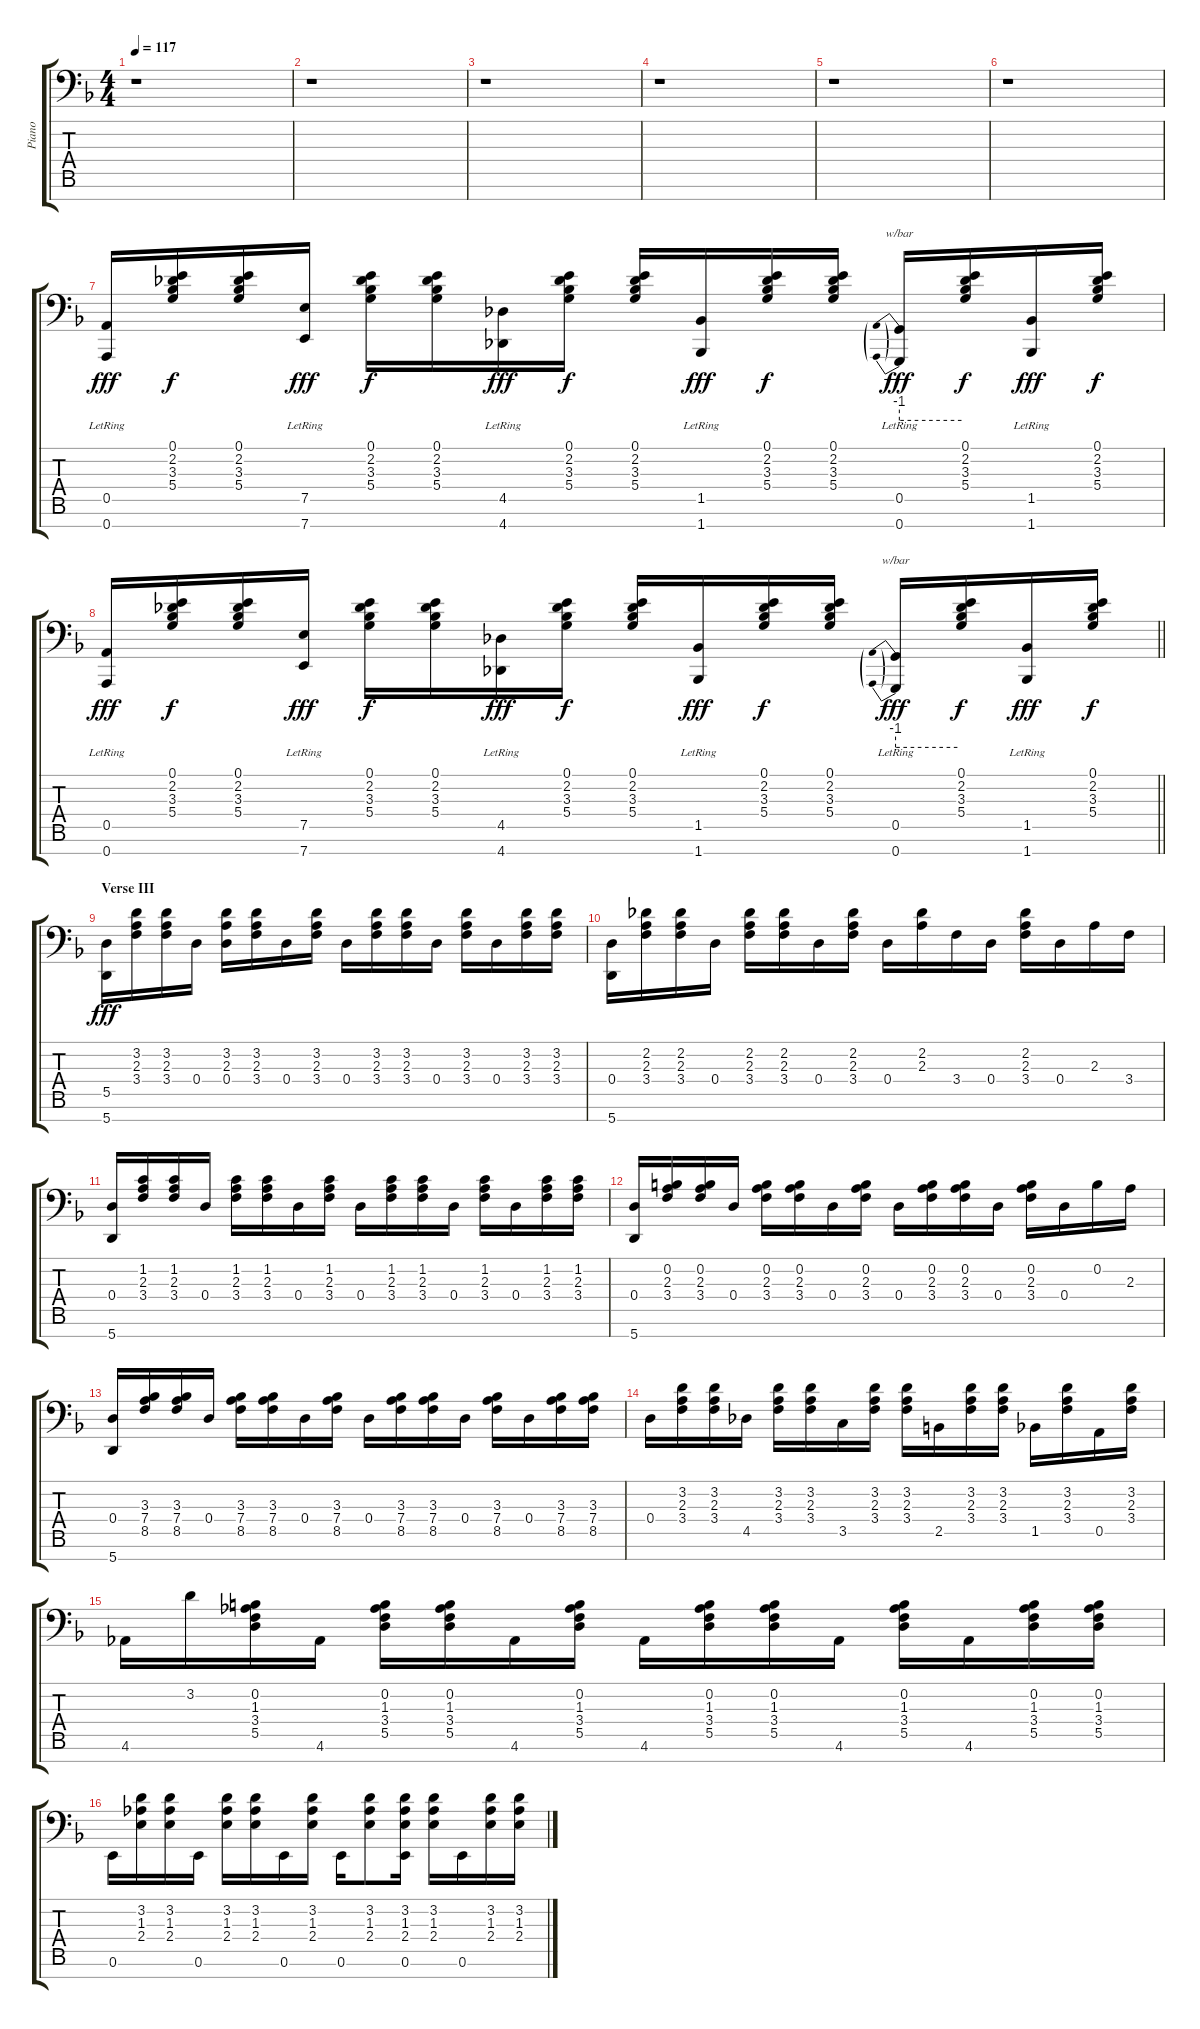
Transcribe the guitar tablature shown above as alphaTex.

\track ("Piano" "Piano") {instrument acousticgrandpiano}
\staff {score tabs}
\tuning (E4 B3 G3 D3 A2 E2 A1) {hide}
\ts (4 4)
\tempo 117
\clef f4
\ks f
r.1{dy fff} |
r.1 |
r.1 |
r.1 |
r.1 |
r.1 |
(0.5{lr} 0.7{lr}).16 (0.1 2.2 3.3 5.4).16{dy f} (0.1 2.2 3.3 5.4).16 (7.5{lr} 7.7{lr}).16{dy fff} (0.1 2.2 3.3 5.4).16{dy f} (0.1 2.2 3.3 5.4).16 (4.5{lr} 4.7{lr}).16{dy fff} (0.1 2.2 3.3 5.4).16{dy f} (0.1 2.2 3.3 5.4).16 (1.5{lr} 1.7{lr}).16{dy fff} (0.1 2.2 3.3 5.4).16{dy f} (0.1 2.2 3.3 5.4).16 (0.5{lr} 0.7{lr}).16{tbe (predive default 0 -4 60 -4) dy fff} (0.1 2.2 3.3 5.4).16{dy f} (1.5{lr} 1.7{lr}).16{dy fff} (0.1 2.2 3.3 5.4).16{dy f} |
\barLineRight lightlight
(0.5{lr} 0.7{lr}).16{dy fff} (0.1 2.2 3.3 5.4).16{dy f} (0.1 2.2 3.3 5.4).16 (7.5{lr} 7.7{lr}).16{dy fff} (0.1 2.2 3.3 5.4).16{dy f} (0.1 2.2 3.3 5.4).16 (4.5{lr} 4.7{lr}).16{dy fff} (0.1 2.2 3.3 5.4).16{dy f} (0.1 2.2 3.3 5.4).16 (1.5{lr} 1.7{lr}).16{dy fff} (0.1 2.2 3.3 5.4).16{dy f} (0.1 2.2 3.3 5.4).16 (0.5{lr} 0.7{lr}).16{tbe (predive default 0 -4 60 -4) dy fff} (0.1 2.2 3.3 5.4).16{dy f} (1.5{lr} 1.7{lr}).16{dy fff} (0.1 2.2 3.3 5.4).16{dy f} |
\section ("" "Verse III")
(5.5 5.7).16{dy fff} (3.2 2.3 3.4).16 (3.2 2.3 3.4).16 0.4.16 (3.2 2.3 0.4).16 (3.2 2.3 3.4).16 0.4.16 (3.2 2.3 3.4).16 0.4.16 (3.2 2.3 3.4).16 (3.2 2.3 3.4).16 0.4.16 (3.2 2.3 3.4).16 0.4.16 (3.2 2.3 3.4).16 (3.2 2.3 3.4).16 |
(0.4 5.7).16 (2.2 2.3 3.4).16 (2.2 2.3 3.4).16 0.4.16 (2.2 2.3 3.4).16 (2.2 2.3 3.4).16 0.4.16 (2.2 2.3 3.4).16 0.4.16 (2.2 2.3).16 3.4.16 0.4.16 (2.2 2.3 3.4).16 0.4.16 2.3.16 3.4.16 |
(0.4 5.7).16 (1.2 2.3 3.4).16 (1.2 2.3 3.4).16 0.4.16 (1.2 2.3 3.4).16 (1.2 2.3 3.4).16 0.4.16 (1.2 2.3 3.4).16 0.4.16 (1.2 2.3 3.4).16 (1.2 2.3 3.4).16 0.4.16 (1.2 2.3 3.4).16 0.4.16 (1.2 2.3 3.4).16 (1.2 2.3 3.4).16 |
(0.4 5.7).16 (0.2 2.3 3.4).16 (0.2 2.3 3.4).16 0.4.16 (0.2 2.3 3.4).16 (0.2 2.3 3.4).16 0.4.16 (0.2 2.3 3.4).16 0.4.16 (0.2 2.3 3.4).16 (0.2 2.3 3.4).16 0.4.16 (0.2 2.3 3.4).16 0.4.16 0.2.16 2.3.16 |
(0.4 5.7).16 (3.3 7.4 8.5).16 (3.3 7.4 8.5).16 0.4.16 (3.3 7.4 8.5).16 (3.3 7.4 8.5).16 0.4.16 (3.3 7.4 8.5).16 0.4.16 (3.3 7.4 8.5).16 (3.3 7.4 8.5).16 0.4.16 (3.3 7.4 8.5).16 0.4.16 (3.3 7.4 8.5).16 (3.3 7.4 8.5).16 |
0.4.16 (3.2 2.3 3.4).16 (3.2 2.3 3.4).16 4.5.16 (3.2 2.3 3.4).16 (3.2 2.3 3.4).16 3.5.16 (3.2 2.3 3.4).16 (3.2 2.3 3.4).16 2.5.16 (3.2 2.3 3.4).16 (3.2 2.3 3.4).16 1.5.16 (3.2 2.3 3.4).16 0.5.16 (3.2 2.3 3.4).16 |
4.6.16 3.2.16 (0.2 1.3 3.4 5.5).16 4.6.16 (0.2 1.3 3.4 5.5).16 (0.2 1.3 3.4 5.5).16 4.6.16 (0.2 1.3 3.4 5.5).16 4.6.16 (0.2 1.3 3.4 5.5).16 (0.2 1.3 3.4 5.5).16 4.6.16 (0.2 1.3 3.4 5.5).16 4.6.16 (0.2 1.3 3.4 5.5).16 (0.2 1.3 3.4 5.5).16 |
0.6.16 (3.2 1.3 2.4).16 (3.2 1.3 2.4).16 0.6.16 (3.2 1.3 2.4).16 (3.2 1.3 2.4).16 0.6.16 (3.2 1.3 2.4).16 0.6.16 (3.2 1.3 2.4).8 (3.2 1.3 2.4 0.6).16 (3.2 1.3 2.4).16 0.6.16 (3.2 1.3 2.4).16 (3.2 1.3 2.4).16
